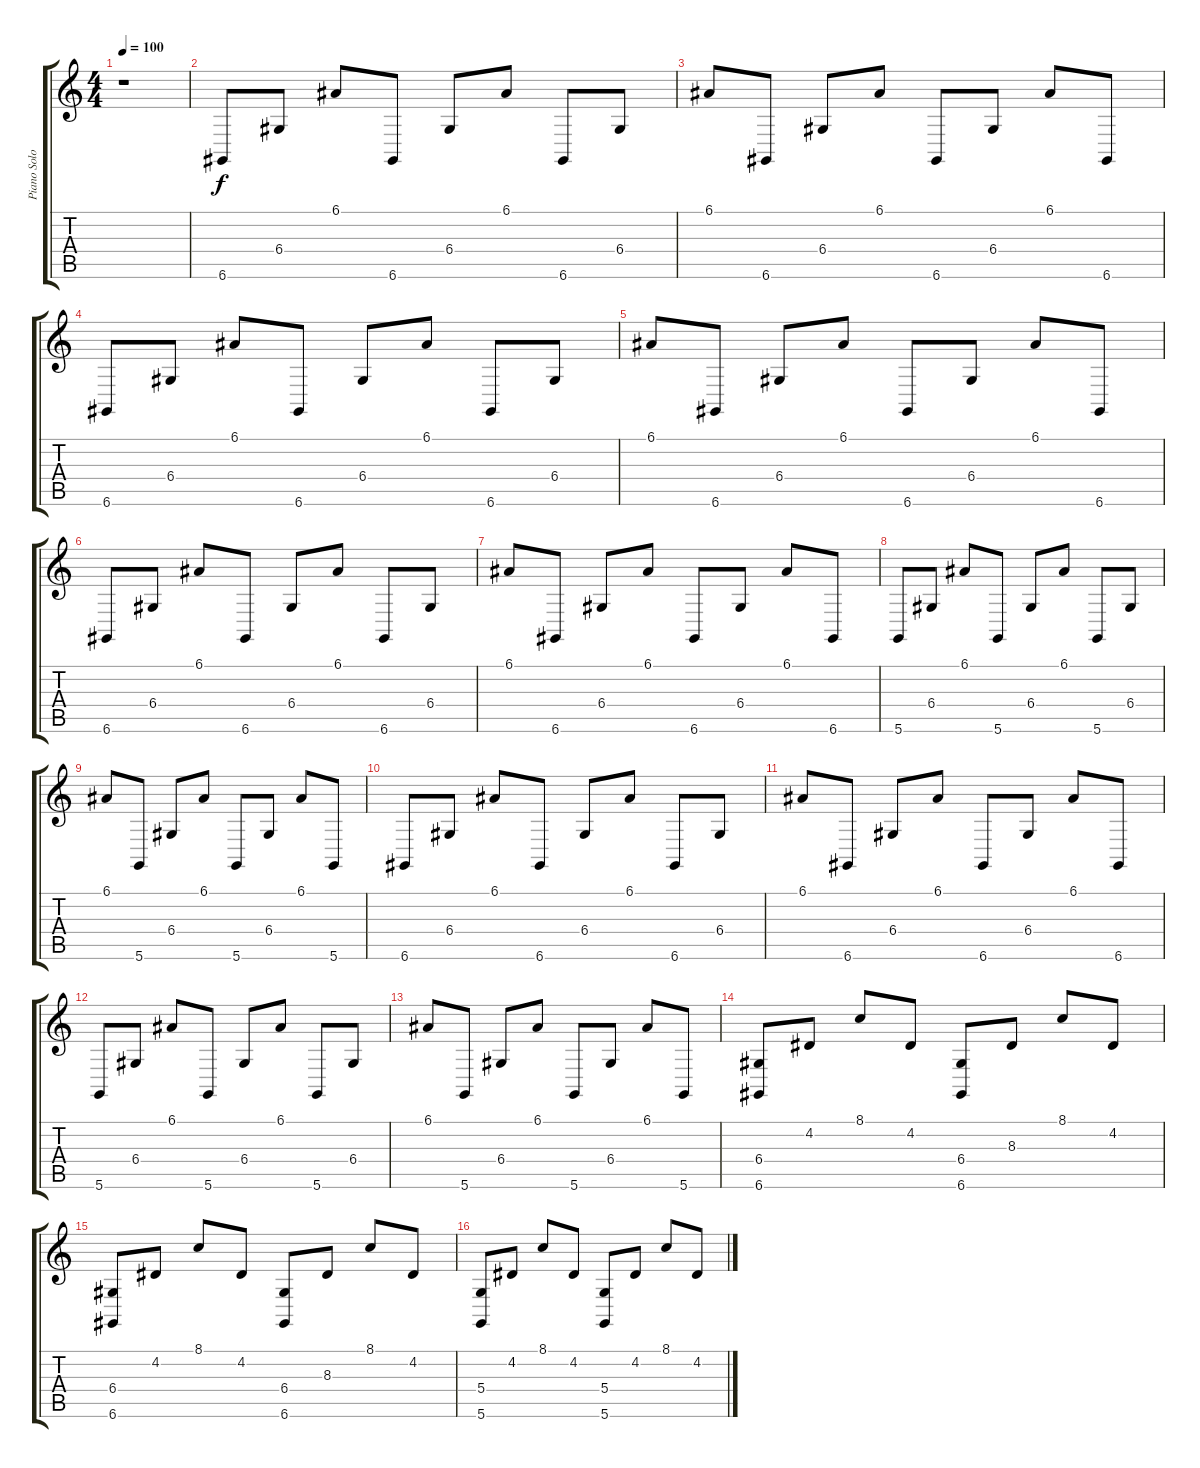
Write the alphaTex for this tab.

\track ("Piano Solo" "Piano Solo") {instrument acousticgrandpiano}
\staff {score tabs}
\tuning (E4 B3 G3 D3 A2 D2) {hide}
\ts (4 4)
\tempo 100
\clef g2
\ks c
r.1{dy f instrument acousticgrandpiano} |
6.6.8 6.4.8 6.1.8 6.6.8 6.4.8 6.1.8 6.6.8 6.4.8 |
6.1.8 6.6.8 6.4.8 6.1.8 6.6.8 6.4.8 6.1.8 6.6.8 |
6.6.8 6.4.8 6.1.8 6.6.8 6.4.8 6.1.8 6.6.8 6.4.8 |
6.1.8 6.6.8 6.4.8 6.1.8 6.6.8 6.4.8 6.1.8 6.6.8 |
6.6.8 6.4.8 6.1.8 6.6.8 6.4.8 6.1.8 6.6.8 6.4.8 |
6.1.8 6.6.8 6.4.8 6.1.8 6.6.8 6.4.8 6.1.8 6.6.8 |
5.6.8 6.4.8 6.1.8 5.6.8 6.4.8 6.1.8 5.6.8 6.4.8 |
6.1.8 5.6.8 6.4.8 6.1.8 5.6.8 6.4.8 6.1.8 5.6.8 |
6.6.8 6.4.8 6.1.8 6.6.8 6.4.8 6.1.8 6.6.8 6.4.8 |
6.1.8 6.6.8 6.4.8 6.1.8 6.6.8 6.4.8 6.1.8 6.6.8 |
5.6.8 6.4.8 6.1.8 5.6.8 6.4.8 6.1.8 5.6.8 6.4.8 |
6.1.8 5.6.8 6.4.8 6.1.8 5.6.8 6.4.8 6.1.8 5.6.8 |
(6.4 6.6).8 4.2.8 8.1.8 4.2.8 (6.4 6.6).8 8.3.8 8.1.8 4.2.8 |
(6.4 6.6).8 4.2.8 8.1.8 4.2.8 (6.4 6.6).8 8.3.8 8.1.8 4.2.8 |
(5.4 5.6).8 4.2.8 8.1.8 4.2.8 (5.4 5.6).8 4.2.8 8.1.8 4.2.8
